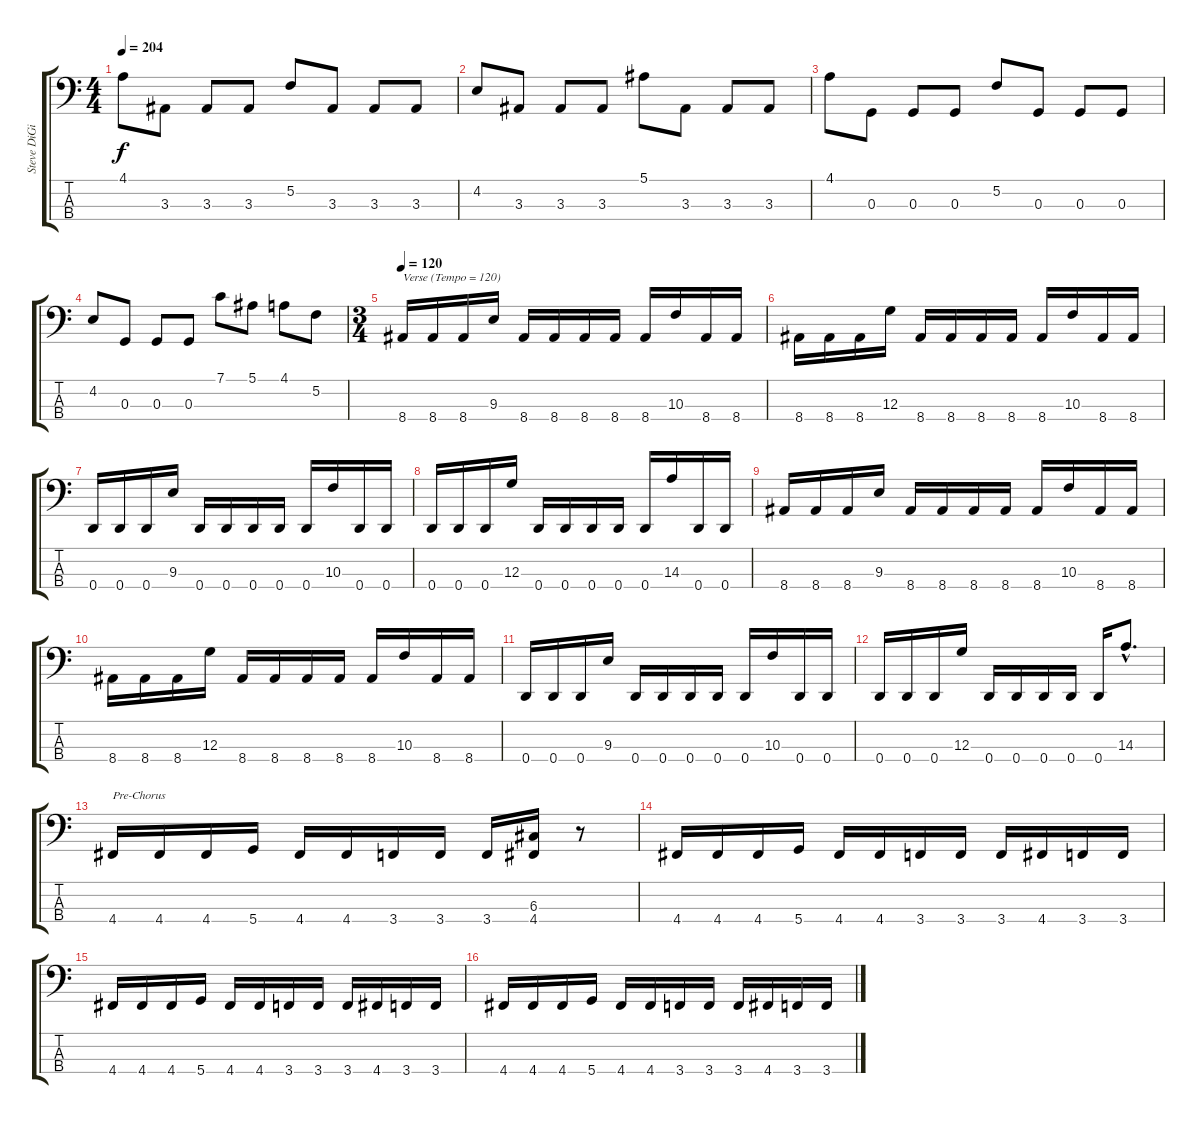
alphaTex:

\track ("Steve DiGiorgio" "Steve DiGi") {instrument electricbassfinger}
\staff {score tabs}
\tuning (F2 C2 G1 D1) {hide}
\ts (4 4)
\tempo 204
\clef f4
\ks c
4.1.8{dy f} 3.3.8 3.3.8 3.3.8 5.2.8 3.3.8 3.3.8 3.3.8 |
4.2.8 3.3.8 3.3.8 3.3.8 5.1.8 3.3.8 3.3.8 3.3.8 |
4.1.8 0.3.8 0.3.8 0.3.8 5.2.8 0.3.8 0.3.8 0.3.8 |
4.2.8 0.3.8 0.3.8 0.3.8 7.1.8 5.1.8 4.1.8 5.2.8 |
\ts (3 4)
\tempo 120
8.4.16{txt "Verse (Tempo = 120)"} 8.4.16 8.4.16 9.3.16 8.4.16 8.4.16 8.4.16 8.4.16 8.4.16 10.3.16 8.4.16 8.4.16 |
8.4.16 8.4.16 8.4.16 12.3.16 8.4.16 8.4.16 8.4.16 8.4.16 8.4.16 10.3.16 8.4.16 8.4.16 |
0.4.16 0.4.16 0.4.16 9.3.16 0.4.16 0.4.16 0.4.16 0.4.16 0.4.16 10.3.16 0.4.16 0.4.16 |
0.4.16 0.4.16 0.4.16 12.3.16 0.4.16 0.4.16 0.4.16 0.4.16 0.4.16 14.3.16 0.4.16 0.4.16 |
8.4.16 8.4.16 8.4.16 9.3.16 8.4.16 8.4.16 8.4.16 8.4.16 8.4.16 10.3.16 8.4.16 8.4.16 |
8.4.16 8.4.16 8.4.16 12.3.16 8.4.16 8.4.16 8.4.16 8.4.16 8.4.16 10.3.16 8.4.16 8.4.16 |
0.4.16 0.4.16 0.4.16 9.3.16 0.4.16 0.4.16 0.4.16 0.4.16 0.4.16 10.3.16 0.4.16 0.4.16 |
0.4.16 0.4.16 0.4.16 12.3.16 0.4.16 0.4.16 0.4.16 0.4.16 0.4.16 14.3{hac}.8{d} |
4.4.16{txt "Pre-Chorus"} 4.4.16 4.4.16 5.4.16 4.4.16 4.4.16 3.4.16 3.4.16 3.4.16 (6.3 4.4).16 r.8 |
4.4.16 4.4.16 4.4.16 5.4.16 4.4.16 4.4.16 3.4.16 3.4.16 3.4.16 4.4.16 3.4.16 3.4.16 |
4.4.16 4.4.16 4.4.16 5.4.16 4.4.16 4.4.16 3.4.16 3.4.16 3.4.16 4.4.16 3.4.16 3.4.16 |
4.4.16 4.4.16 4.4.16 5.4.16 4.4.16 4.4.16 3.4.16 3.4.16 3.4.16 4.4.16 3.4.16 3.4.16
